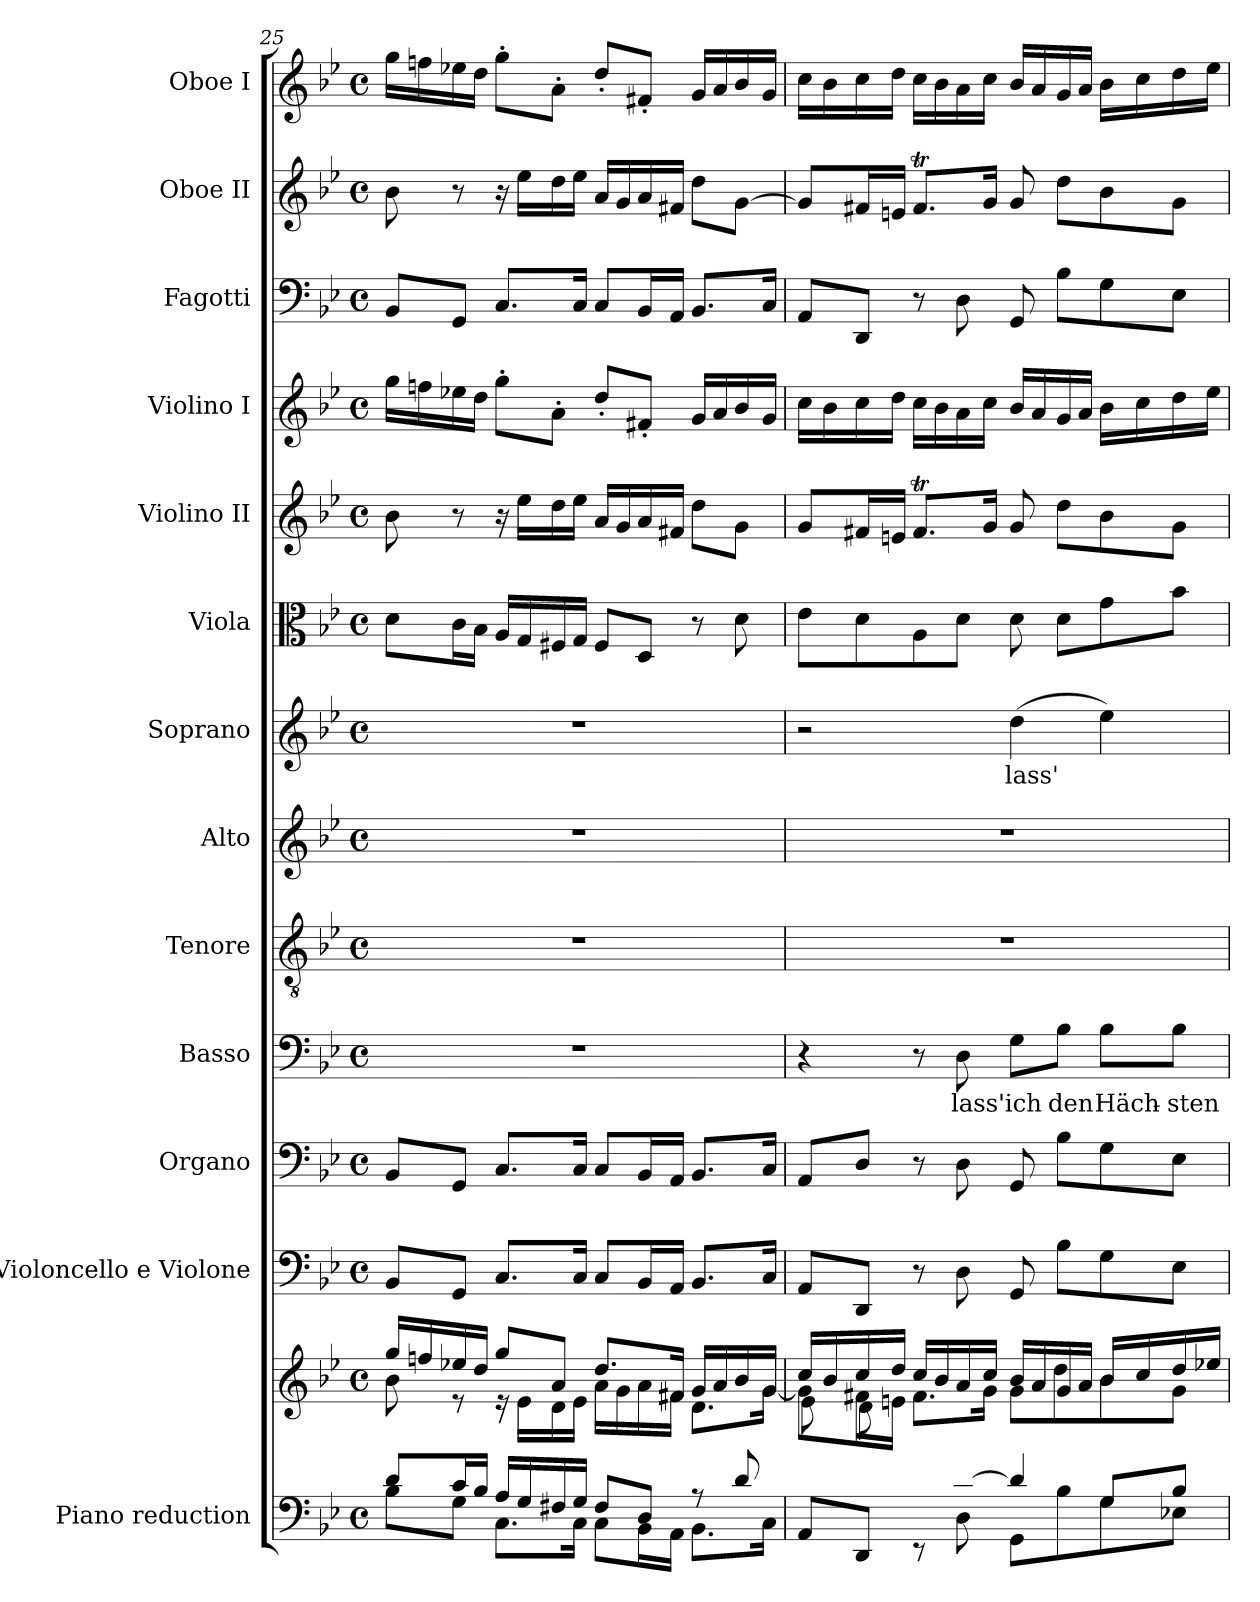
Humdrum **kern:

**kern	**kern	**kern	**kern	**kern	**text	**kern	**kern	**kern	**text	**kern	**kern	**kern	**kern	**kern	**kern
*part13	*part13	*part12	*part11	*part10	*part10	*part9	*part8	*part7	*part7	*part6	*part5	*part4	*part3	*part2	*part1
*staff14	*staff13	*staff12	*staff11	*staff10	*staff10	*staff9	*staff8	*staff7	*staff7	*staff6	*staff5	*staff4	*staff3	*staff2	*staff1
*I"Piano reduction	*	*I"Violoncello  e Violone	*I"Organo	*I"Basso	*	*I"Tenore	*I"Alto	*I"Soprano	*	*I"Viola	*I"Violino II	*I"Violino I	*I"Fagotti	*I"Oboe II	*I"Oboe I
*I'Pno	*	*	*	*	*	*	*	*	*	*	*	*	*	*I'Ob	*I'Ob
!!LO:PB:g=z
*clefF4	*clefG2	*clefF4	*clefF4	*clefF4	*	*clefGv2	*clefG2	*clefG2	*	*clefC3	*clefG2	*clefG2	*clefF4	*clefG2	*clefG2
*k[b-e-]	*k[b-e-]	*k[b-e-]	*k[b-e-]	*k[b-e-]	*	*k[b-e-]	*k[b-e-]	*k[b-e-]	*	*k[b-e-]	*k[b-e-]	*k[b-e-]	*k[b-e-]	*k[b-e-]	*k[b-e-]
*M4/4	*M4/4	*M4/4	*M4/4	*M4/4	*	*M4/4	*M4/4	*M4/4	*	*M4/4	*M4/4	*M4/4	*M4/4	*M4/4	*M4/4
*met(c)	*met(c)	*met(c)	*met(c)	*met(c)	*	*met(c)	*met(c)	*met(c)	*	*met(c)	*met(c)	*met(c)	*met(c)	*met(c)	*met(c)
=25	=25	=25	=25	=25	=25	=25	=25	=25	=25	=25	=25	=25	=25	=25	=25
*^	*^	*	*	*	*	*	*	*	*	*	*	*	*	*	*
8d/L	8B-\L	16gg/LL	8b-\	8BB-/L	8BB-/L	1r	.	1r	1r	1r	.	8d\L	8b-\	16gg\LL	8BB-/L	8b-\	16gg\LL
.	.	16ffn/	.	.	.	.	.	.	.	.	.	.	.	16ffn\	.	.	16ffn\
16c/L	8G\J	16ee-X/	8r	8GG/J	8GG/J	.	.	.	.	.	.	16c\L	8r	16ee-X\	8GG/J	8r	16ee-X\
16B-/JJ	.	16dd/JJ	.	.	.	.	.	.	.	.	.	16B-\JJ	.	16dd\JJ	.	.	16dd\JJ
16A/LL	8.C\L	8gg/L	16r	8.C/L	8.C/L	.	.	.	.	.	.	16A/LL	16r	8gg'\L	8.C/L	16r	8gg'\L
16G/	.	.	16e-\LL	.	.	.	.	.	.	.	.	16G/	16ee-\LL	.	.	16ee-\LL	.
16F#X/	.	8a/J	16d\	.	.	.	.	.	.	.	.	16F#X/	16dd\	8a'\J	.	16dd\	8a'\J
16G/JJ	16C\Jk	.	16e-\JJ	16C/Jk	16C/Jk	.	.	.	.	.	.	16G/JJ	16ee-\JJ	.	16C/Jk	16ee-\JJ	.
8F#/L	8C\L	8.dd/L	16a\LL	8C/L	8C/L	.	.	.	.	.	.	8F#/L	16a/LL	8dd'/L	8C/L	16a/LL	8dd'/L
.	.	.	16g\	.	.	.	.	.	.	.	.	.	16g/	.	.	16g/	.
8D/J	16BB-\L	.	16a\	16BB-/L	16BB-/L	.	.	.	.	.	.	8D/J	16a/	8f#X'/J	16BB-/L	16a/	8f#X'/J
.	16AA\JJ	16f#X/Jk	16f#\JJ	16AA/JJ	16AA/JJ	.	.	.	.	.	.	.	16f#X/JJ	.	16AA/JJ	16f#X/JJ	.
8r	8.BB-\L	16g/LL	8.d\L	8.BB-/L	8.BB-/L	.	.	.	.	.	.	8r	8dd\L	16g/LL	8.BB-/L	8dd\L	16g/LL
.	.	16a/	.	.	.	.	.	.	.	.	.	.	.	16a/	.	.	16a/
8d/	.	16b-/	.	.	.	.	.	.	.	.	.	8d\	8g\J	16b-/	.	[8g\J	16b-/
.	16C\Jk	16g/JJ	[16g\Jk	16C/Jk	16C/Jk	.	.	.	.	.	.	.	.	16g/JJ	16C/Jk	.	16g/JJ
=26	=26	=26	=26	=26	=26	=26	=26	=26	=26	=26	=26	=26	=26	=26	=26	=26	=26
*	*	*	*^	*	*	*	*	*	*	*	*	*	*	*	*	*	*
4ryy	8AA/L	16cc/LL	8g\L]	8e-\L	8AA/L	8AA/L	4r	.	1r	1r	2r	.	8e-\L	8g/L	16cc\LL	8AA/L	8g/L]	16cc\LL
.	.	16b-/	.	.	.	.	.	.	.	.	.	.	.	.	16b-\	.	.	16b-\
.	8DD/J	16cc/	16f#X\L	8d\	8DD/J	8D/J	.	.	.	.	.	.	8d\	16f#X/L	16cc\	8DD/J	16f#X/L	16cc\
.	.	16dd/JJ	16en\JJ	.	.	.	.	.	.	.	.	.	.	16en/JJ	16dd\JJ	.	16en/JJ	16dd\JJ
8A/	8r	16cc/LL	8.f#\L	2.ryy	8r	8r	8r	.	.	.	.	.	8A\	8.f#t/L	16cc\LL	8r	8.f#t/L	16cc\LL
.	.	16b-/	.	.	.	.	.	.	.	.	.	.	.	.	16b-\	.	.	16b-\
!	!	!	!	!	!	!	!	!LO:LY:b	!	!	!	!	!	!	!	!	!	!
[8d/J	8D\	16a/	.	.	8D\	8D\	8D\	lass'	.	.	.	.	8d\J	.	16a\	8D\	.	16a\
.	.	16cc/JJ	16g\Jk	.	.	.	.	.	.	.	.	.	.	16g/Jk	16cc\JJ	.	16g/Jk	16cc\JJ
!	!	!	!	!	!	!	!	!LO:LY:b	!	!	!	!LO:LY:b	!	!	!	!	!	!
4d/]	8GG\L	16b-/LL	8g\L	.	8GG/	8GG/	8G\L	ich	.	.	(4dd\	lass'	8d\	8g/	16b-/LL	8GG/	8g/	16b-/LL
.	.	16a/	.	.	.	.	.	.	.	.	.	.	.	.	16a/	.	.	16a/
!	!	!	!	!	!	!	!	!LO:LY:b	!	!	!	!	!	!	!	!	!	!
.	8B-\	16g/	8dd\	.	8B-\L	8B-\L	8B-\J	den	.	.	.	.	8d\L	8dd\L	16g/	8B-\L	8dd\L	16g/
.	.	16a/JJ	.	.	.	.	.	.	.	.	.	.	.	.	16a/JJ	.	.	16a/JJ
!	!	!	!	!	!	!	!	!LO:LY:b	!	!	!	!	!	!	!	!	!	!
8G/L	8G\	16b-/LL	8b-\	.	8G\	8G\	8B-\L	Häch-	.	.	4ee-\)	.	8g\	8b-\	16b-\LL	8G\	8b-\	16b-\LL
.	.	16cc/	.	.	.	.	.	.	.	.	.	.	.	.	16cc\	.	.	16cc\
!	!	!	!	!	!	!	!	!LO:LY:b	!	!	!	!	!	!	!	!	!	!
8B-/J	8E-X\J	16dd/	8g\J	.	8E-\J	8E-\J	8B-\J	-sten	.	.	.	.	8b-\J	8g\J	16dd\	8E-\J	8g\J	16dd\
.	.	16ee-X/JJ	.	.	.	.	.	.	.	.	.	.	.	.	16ee-\JJ	.	.	16ee-\JJ
*v	*v	*	*	*	*	*	*	*	*	*	*	*	*	*	*	*	*	*
*	*v	*v	*v	*	*	*	*	*	*	*	*	*	*	*	*	*	*
=	=	=	=	=	=	=	=	=	=	=	=	=	=	=	=
*-	*-	*-	*-	*-	*-	*-	*-	*-	*-	*-	*-	*-	*-	*-	*-
